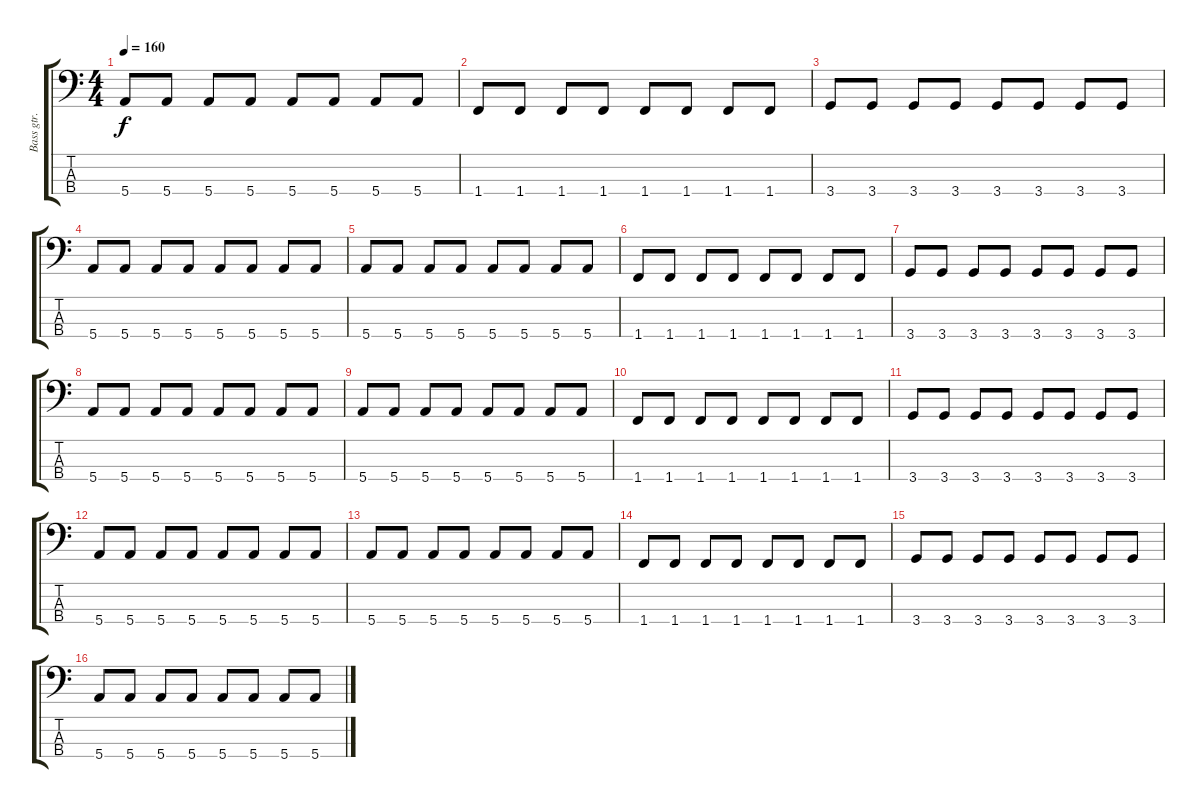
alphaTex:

\track ("Bass gtr." "Bass gtr.") {instrument electricbassfinger}
\staff {score tabs}
\tuning (G2 D2 A1 E1) {hide}
\ts (4 4)
\tempo 160
\clef f4
\ks c
5.4.8{dy f} 5.4.8 5.4.8 5.4.8 5.4.8 5.4.8 5.4.8 5.4.8 |
1.4.8 1.4.8 1.4.8 1.4.8 1.4.8 1.4.8 1.4.8 1.4.8 |
3.4.8 3.4.8 3.4.8 3.4.8 3.4.8 3.4.8 3.4.8 3.4.8 |
5.4.8 5.4.8 5.4.8 5.4.8 5.4.8 5.4.8 5.4.8 5.4.8 |
5.4.8 5.4.8 5.4.8 5.4.8 5.4.8 5.4.8 5.4.8 5.4.8 |
1.4.8 1.4.8 1.4.8 1.4.8 1.4.8 1.4.8 1.4.8 1.4.8 |
3.4.8 3.4.8 3.4.8 3.4.8 3.4.8 3.4.8 3.4.8 3.4.8 |
5.4.8 5.4.8 5.4.8 5.4.8 5.4.8 5.4.8 5.4.8 5.4.8 |
5.4.8 5.4.8 5.4.8 5.4.8 5.4.8 5.4.8 5.4.8 5.4.8 |
1.4.8 1.4.8 1.4.8 1.4.8 1.4.8 1.4.8 1.4.8 1.4.8 |
3.4.8 3.4.8 3.4.8 3.4.8 3.4.8 3.4.8 3.4.8 3.4.8 |
5.4.8 5.4.8 5.4.8 5.4.8 5.4.8 5.4.8 5.4.8 5.4.8 |
5.4.8 5.4.8 5.4.8 5.4.8 5.4.8 5.4.8 5.4.8 5.4.8 |
1.4.8 1.4.8 1.4.8 1.4.8 1.4.8 1.4.8 1.4.8 1.4.8 |
3.4.8 3.4.8 3.4.8 3.4.8 3.4.8 3.4.8 3.4.8 3.4.8 |
5.4.8 5.4.8 5.4.8 5.4.8 5.4.8 5.4.8 5.4.8 5.4.8
